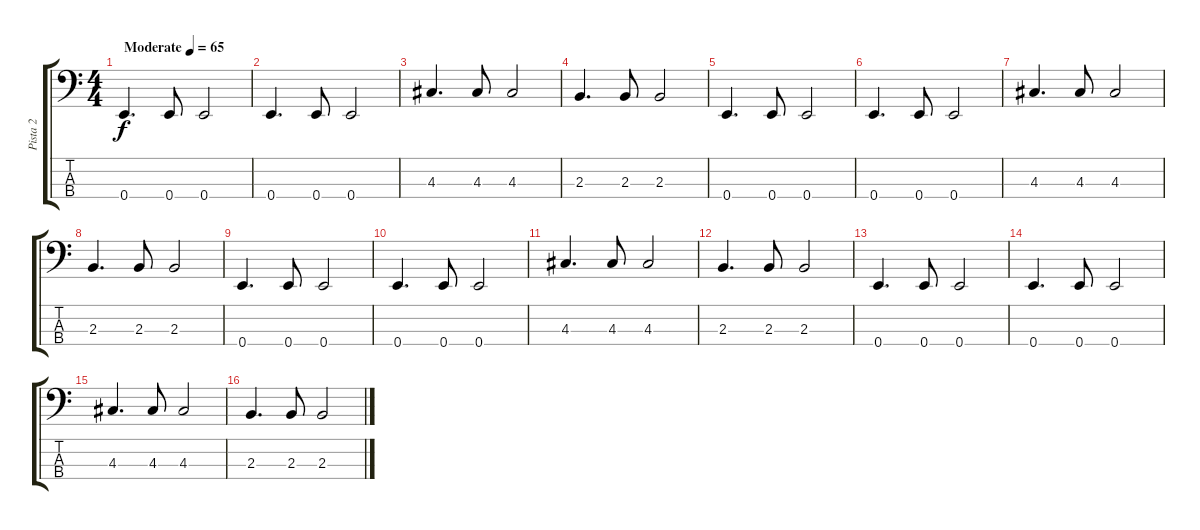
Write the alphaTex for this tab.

\track ("Pista 2" "Pista 2") {instrument electricbassfinger}
\staff {score tabs}
\tuning (G2 D2 A1 E1) {hide}
\ts (4 4)
\tempo (65 "Moderate")
\clef f4
\ks c
0.4.4{d dy f instrument electricbassfinger} 0.4.8 0.4.2 |
0.4.4{d} 0.4.8 0.4.2 |
4.3.4{d} 4.3.8 4.3.2 |
2.3.4{d} 2.3.8 2.3.2 |
0.4.4{d} 0.4.8 0.4.2 |
0.4.4{d} 0.4.8 0.4.2 |
4.3.4{d} 4.3.8 4.3.2 |
2.3.4{d} 2.3.8 2.3.2 |
0.4.4{d} 0.4.8 0.4.2 |
0.4.4{d} 0.4.8 0.4.2 |
4.3.4{d} 4.3.8 4.3.2 |
2.3.4{d} 2.3.8 2.3.2 |
0.4.4{d} 0.4.8 0.4.2 |
0.4.4{d} 0.4.8 0.4.2 |
4.3.4{d} 4.3.8 4.3.2 |
2.3.4{d} 2.3.8 2.3.2
